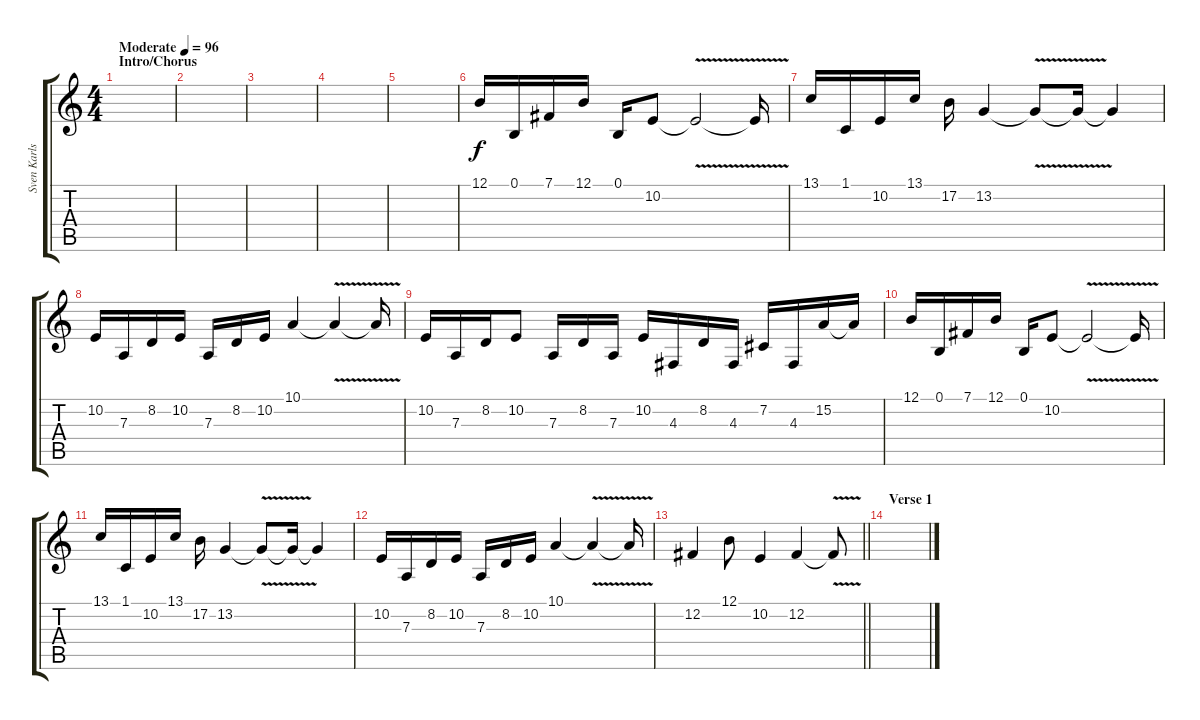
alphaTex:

\track ("Sven Karlsson (Keyboards)" "Sven Karls") {instrument trumpet}
\staff {score tabs}
\tuning (B3 Gb3 D3 A2 E2 B1) {hide}
\ts (4 4)
\section ("" "Intro/Chorus")
\tempo (96 "Moderate")
\clef g2
\ks c
|
|
|
|
|
12.1.16 0.1.16 7.1.16 12.1.16 0.1.16 10.2.8 10.2{v t}.2 10.2{t}.16 |
13.1.16 1.1.16 10.2.16 13.1.16 17.2.16 13.2.4 13.2{v t}.8 13.2{t}.16 13.2{t}.4 |
10.2.16 7.3.16 8.2.16 10.2.16 7.3.16 8.2.16 10.2.16 10.1.4 10.1{v t}.4 10.1{t}.16 |
10.2.16 7.3.16 8.2.16 10.2.8 7.3.16 8.2.16 7.3.16 10.2.16 4.3.16 8.2.16 4.3.16 7.2.16 4.3.16 15.2.16 15.2{t}.16 |
12.1.16 0.1.16 7.1.16 12.1.16 0.1.16 10.2.8 10.2{v t}.2 10.2{t}.16 |
13.1.16 1.1.16 10.2.16 13.1.16 17.2.16 13.2.4 13.2{v t}.8 13.2{t}.16 13.2{t}.4 |
10.2.16 7.3.16 8.2.16 10.2.16 7.3.16 8.2.16 10.2.16 10.1.4 10.1{v t}.4 10.1{t}.16 |
\barLineRight lightlight
12.2.4 12.1.8 10.2.4 12.2.4 12.2{v t}.8 |
\section ("" "Verse 1")
